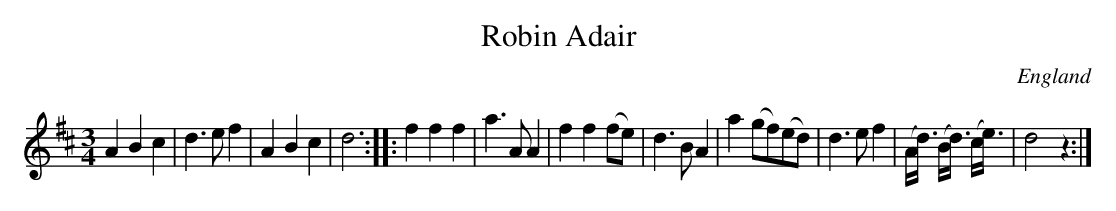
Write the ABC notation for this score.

X:1
T:Robin Adair
L:1/8
M:3/4
O:England
K:D
A2 B2 c2 | d3e f2 | A2 B2 c2 | d6 :: \
f2  f2  f2  | a3A A2 | f2     f2   (fe)  | d3B A2 | \
a2 (gf)(ed) | d3e f2 | (A<d) (B<d) (c<e) | d4 z2 :|
